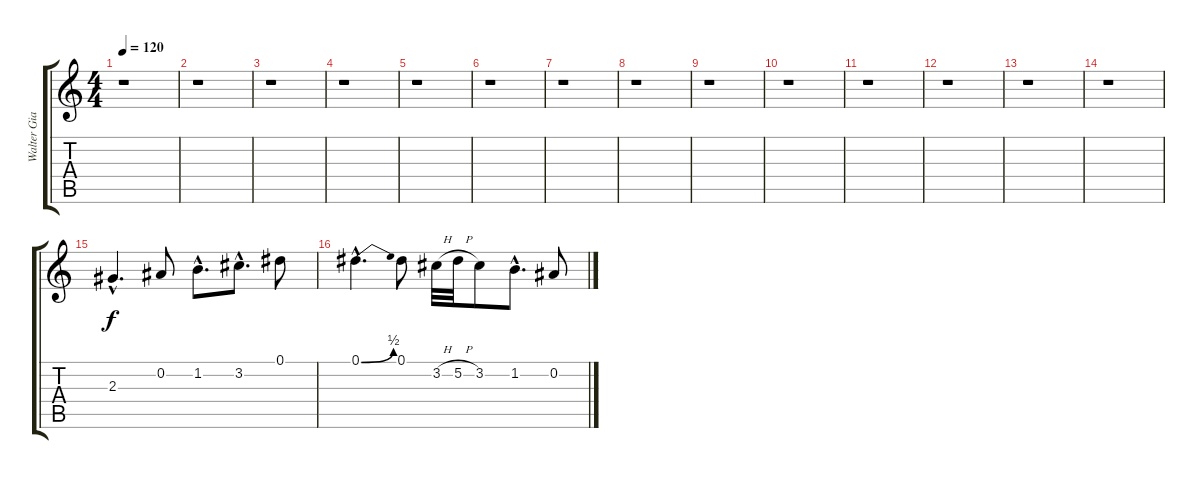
\track ("Walter Giardino (Solos) - Eb" "Walter Gia") {instrument overdrivenguitar}
\staff {score tabs}
\tuning (Eb4 Bb3 Gb3 Db3 Ab2 Eb2) {hide}
\ts (4 4)
\tempo 120
\clef g2
\ks c
r.1{dy f} |
r.1 |
r.1 |
r.1 |
r.1 |
r.1 |
r.1 |
r.1 |
r.1 |
r.1 |
r.1 |
r.1 |
r.1 |
r.1 |
2.3{hac}.4{d} 0.2.8 1.2{hac}.8{d} 3.2{hac}.8{d} 0.1.8 |
0.1{be (bend 0 0 60 2) hac}.4{d} 0.1.8 3.2{h}.32 5.2{h}.32 3.2.8 1.2{hac}.8{d} 0.2.8
